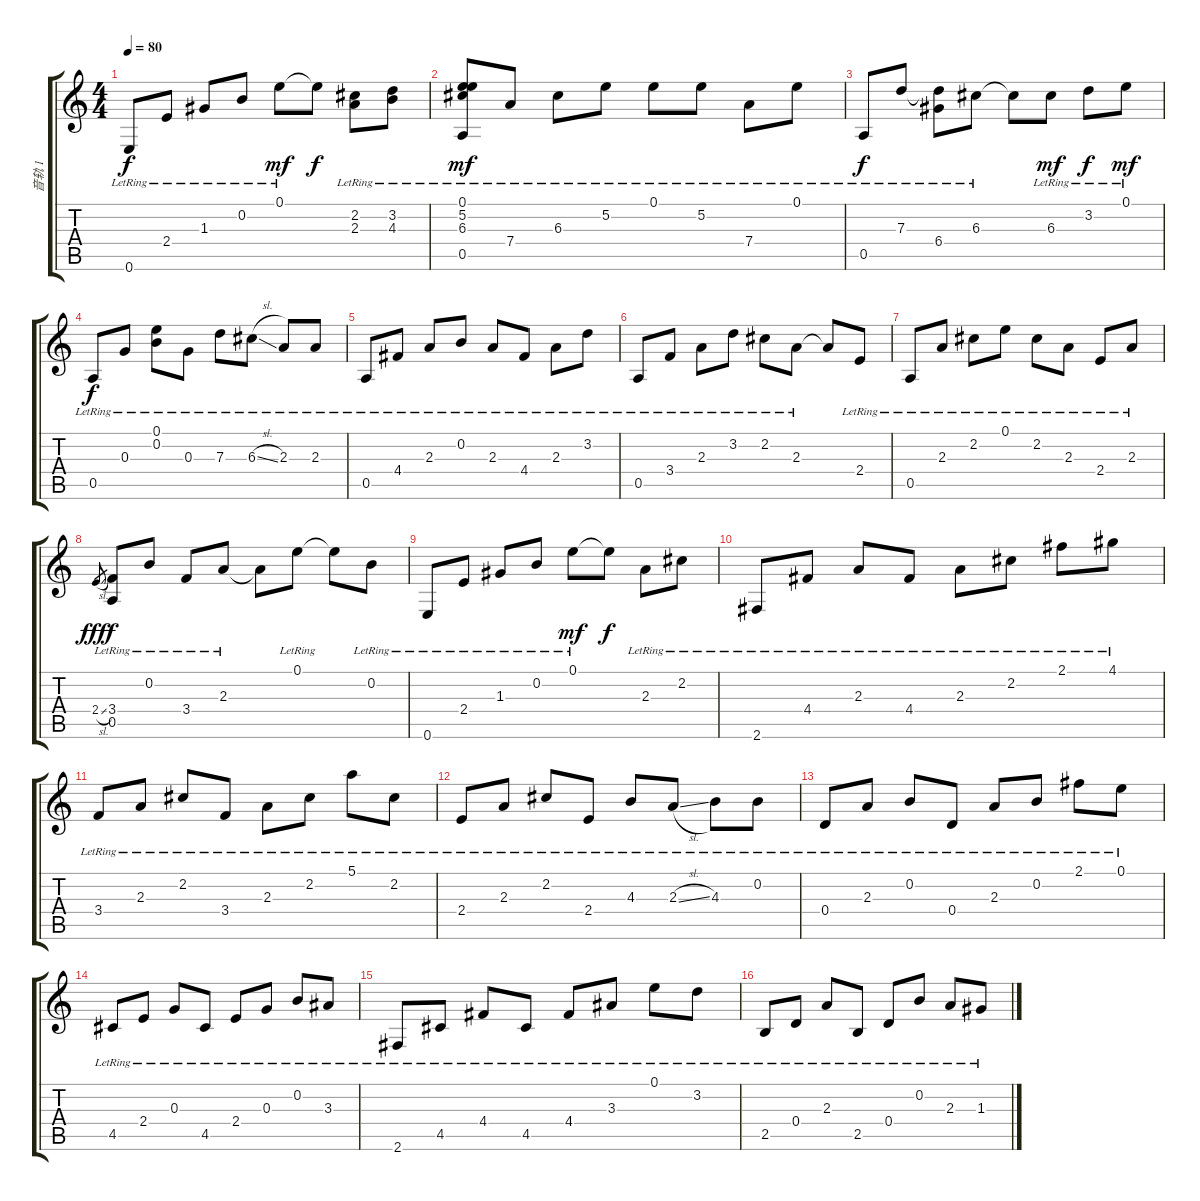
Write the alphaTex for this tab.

\track ("音轨 1" "音轨 1") {instrument acousticguitarnylon}
\staff {score tabs}
\tuning (E4 B3 G3 D3 A2 E2) {hide}
\ts (4 4)
\tempo 80
\clef g2
\ks c
0.6{lr}.8{dy f} 2.4{lr}.8 1.3{lr}.8 0.2{lr}.8 0.1{lr}.8{dy mf} 0.1{t}.8{dy f} (2.2{lr} 2.3{lr}).8 (3.2{lr} 4.3{lr}).8 |
(0.1{lr} 5.2{lr} 6.3{lr} 0.5{lr}).8{dy mf} 7.4{lr}.8 6.3{lr}.8 5.2{lr}.8 0.1{lr}.8 5.2{lr}.8 7.4{lr}.8 0.1{lr}.8 |
0.5{lr}.8{dy f} 7.3{lr}.8 (7.3{t} 6.4{lr}).8 6.3{lr}.8 6.3{t}.8 6.3{lr}.8{dy mf} 3.2{lr}.8{dy f} 0.1{lr}.8{dy mf} |
0.5{lr}.8{dy f} 0.3{lr}.8 (0.1{lr} 0.2{lr}).8 0.3{lr}.8 7.3{lr}.8 6.3{sl lr}.8 2.3{lr}.8 2.3{lr}.8 |
0.5{lr}.8 4.4{lr}.8 2.3{lr}.8 0.2{lr}.8 2.3{lr}.8 4.4{lr}.8 2.3{lr}.8 3.2{lr}.8 |
0.5{lr}.8 3.4{lr}.8 2.3{lr}.8 3.2{lr}.8 2.2{lr}.8 2.3{lr}.8 2.3{t}.8 2.4{lr}.8 |
0.5{lr}.8 2.3{lr}.8 2.2{lr}.8 0.1{lr}.8 2.2{lr}.8 2.3{lr}.8 2.4{lr}.8 2.3{lr}.8 |
2.4{sl}.8{gr dy fff} (3.4{lr} 0.5{lr}).8{dy f} 0.2{lr}.8 3.4{lr}.8 2.3{lr}.8 2.3{t}.8 0.1{lr}.8 0.1{t}.8 0.2{lr}.8 |
0.6{lr}.8 2.4{lr}.8 1.3{lr}.8 0.2{lr}.8 0.1{lr}.8{dy mf} 0.1{t}.8{dy f} 2.3{lr}.8 2.2{lr}.8 |
2.6{lr}.8 4.4{lr}.8 2.3{lr}.8 4.4{lr}.8 2.3{lr}.8 2.2{lr}.8 2.1{lr}.8 4.1{lr}.8 |
3.4{lr}.8 2.3{lr}.8 2.2{lr}.8 3.4{lr}.8 2.3{lr}.8 2.2{lr}.8 5.1{lr}.8 2.2{lr}.8 |
2.4{lr}.8 2.3{lr}.8 2.2{lr}.8 2.4{lr}.8 4.3{lr}.8 2.3{sl lr}.8 4.3{lr}.8 0.2{lr}.8 |
0.4{lr}.8 2.3{lr}.8 0.2{lr}.8 0.4{lr}.8 2.3{lr}.8 0.2{lr}.8 2.1{lr}.8 0.1{lr}.8 |
4.5{lr}.8 2.4{lr}.8 0.3{lr}.8 4.5{lr}.8 2.4{lr}.8 0.3{lr}.8 0.2{lr}.8 3.3{lr}.8 |
2.6{lr}.8 4.5{lr}.8 4.4{lr}.8 4.5{lr}.8 4.4{lr}.8 3.3{lr}.8 0.1{lr}.8 3.2{lr}.8 |
2.5{lr}.8 0.4{lr}.8 2.3{lr}.8 2.5{lr}.8 0.4{lr}.8 0.2{lr}.8 2.3{lr}.8 1.3{lr}.8
